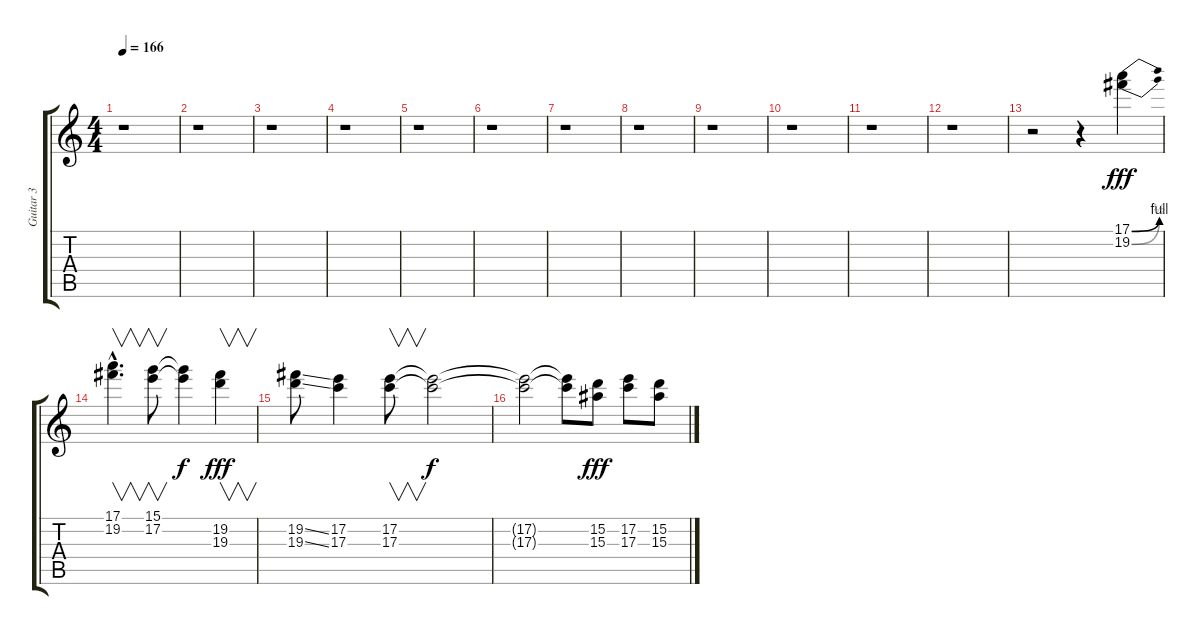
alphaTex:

\track ("Guitar 3" "Guitar 3") {instrument distortionguitar}
\staff {score tabs}
\tuning (E4 B3 G3 D3 A2 E2) {hide}
\ts (4 4)
\tempo 166
\clef g2
\ks c
r.1{dy fff} |
r.1 |
r.1 |
r.1 |
r.1 |
r.1 |
r.1 |
r.1 |
r.1 |
r.1 |
r.1 |
r.1 |
r.2 r.4 (17.1{be (bend 0 0 60 4)} 19.2{be (bend 0 0 60 2)}).4 |
(17.1{hac} 19.2{hac}).4{v d} (15.1 17.2).8{v} (15.1{t} 17.2{t}).4{dy f} (19.2 19.3).4{v dy fff} |
(19.2{ss} 19.3{ss}).8 (17.2 17.3).4 (17.2 17.3).8{v} (17.2{t} 17.3{t}).2{dy f} |
(17.2{t} 17.3{t}).2 (17.2{t} 17.3{t}).8 (15.2 15.3).8{dy fff} (17.2 17.3).8 (15.2 15.3).8
